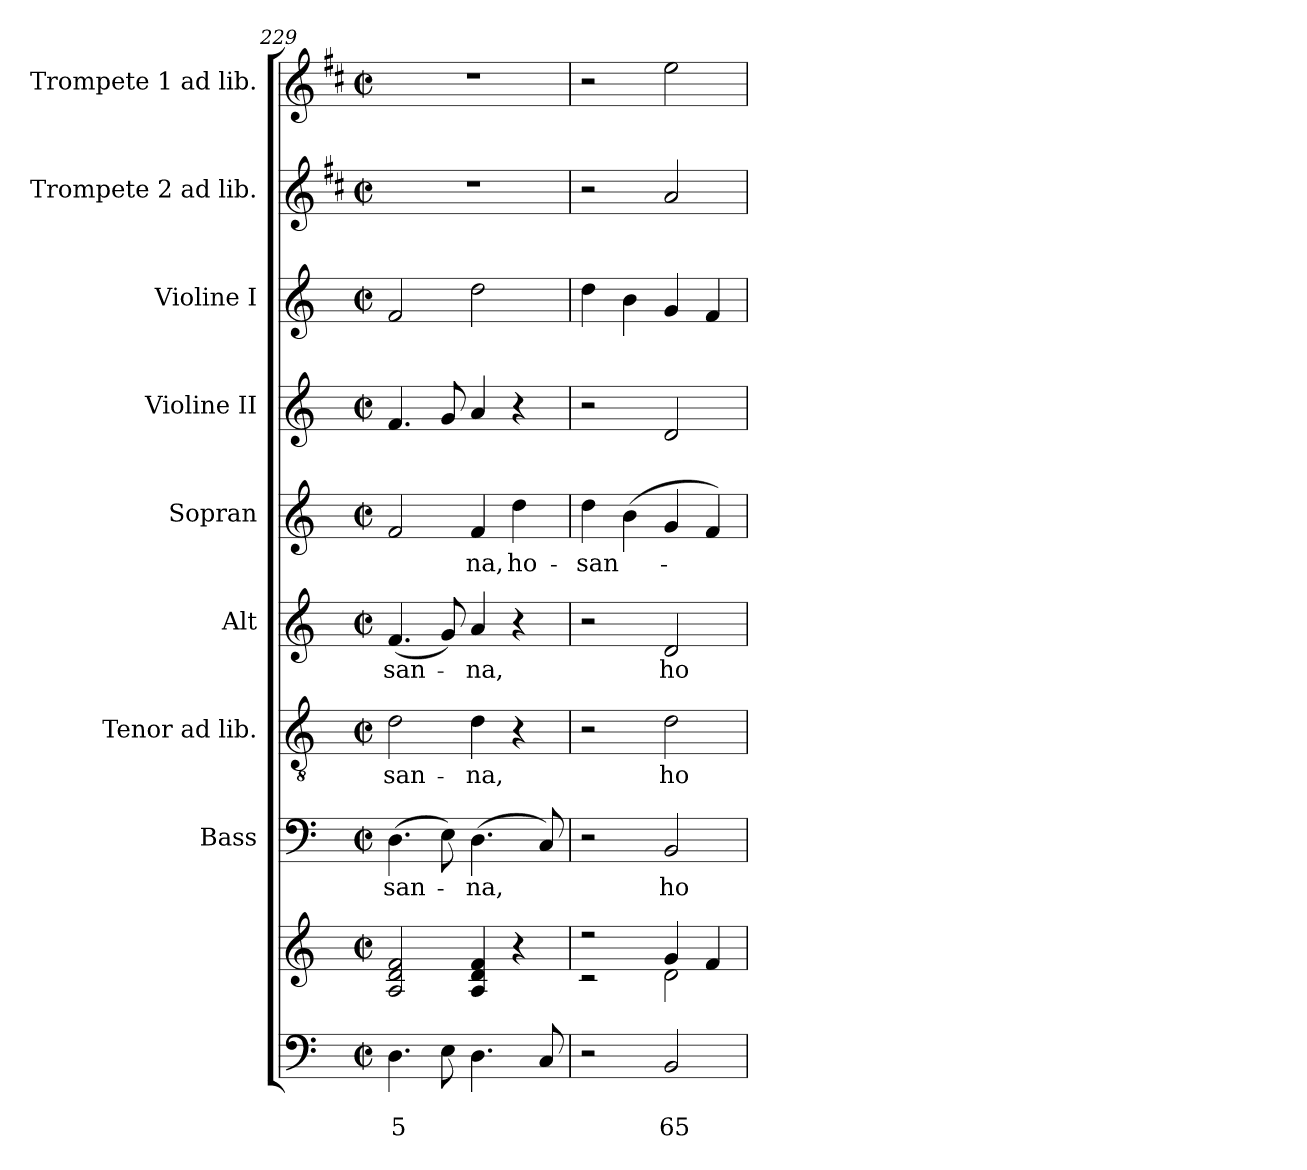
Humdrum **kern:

**kern	**text	**text	**kern	**kern	**text	**kern	**text	**kern	**text	**kern	**text	**kern	**kern	**kern	**kern
*part9	*part9	*part9	*part9	*part8	*part8	*part7	*part7	*part6	*part6	*part5	*part5	*part4	*part3	*part2	*part1
*staff10	*staff10	*staff10	*staff9	*staff8	*staff8	*staff7	*staff7	*staff6	*staff6	*staff5	*staff5	*staff4	*staff3	*staff2	*staff1
*	*	*	*	*I"Bass	*	*I"Tenor ad lib.	*	*I"Alt	*	*I"Sopran	*	*I"Violine II	*I"Violine I	*I"Trompete 2 ad lib.	*I"Trompete 1 ad lib.
*	*	*	*	*I'B.	*	*I'T.	*	*I'A.	*	*I'S.	*	*I'Vl. II	*I'Vl. I	*I'Trp. 2	*I'Trp. 1
*clefF4	*	*	*clefG2	*clefF4	*	*clefGv2	*	*clefG2	*	*clefG2	*	*clefG2	*clefG2	*clefG2	*clefG2
*	*	*	*	*	*	*	*	*	*	*	*	*	*	*ITrd1c2	*ITrd1c2
*k[]	*	*	*k[]	*k[]	*	*k[]	*	*k[]	*	*k[]	*	*k[]	*k[]	*k[]	*k[]
*C:	*	*	*C:	*C:	*	*C:	*	*C:	*	*C:	*	*C:	*C:	*C:	*C:
*M2/2	*	*	*M2/2	*M2/2	*	*M2/2	*	*M2/2	*	*M2/2	*	*M2/2	*M2/2	*M2/2	*M2/2
*met(c|)	*	*	*met(c|)	*met(c|)	*	*met(c|)	*	*met(c|)	*	*met(c|)	*	*met(c|)	*met(c|)	*met(c|)	*met(c|)
=229	=229	=229	=229	=229	=229	=229	=229	=229	=229	=229	=229	=229	=229	=229	=229
!	!	!LO:LY:b	!	!	!LO:LY:b	!	!LO:LY:b	!	!LO:LY:b	!	!	!	!	!	!
4.D\	.	5	2A/ 2d/ 2f/	(>4.D\	-san-	2d\	-san-	(<4.f/	-san-	2f/	.	4.f/	2f/	1r	1r
!	!	!LO:LY:b	!	!	!	!	!	!	!	!	!	!	!	!	!
8E\	.	_	.	8E\)	.	.	.	8g/)	.	.	.	8g/	.	.	.
!	!	!	!	!	!LO:LY:b	!	!LO:LY:b	!	!LO:LY:b	!	!LO:LY:b	!	!	!	!
4.D\	.	.	4A/ 4d/ 4f/	(>4.D\	-na,	4d\	-na,	4a/	-na,	4f/	-na,	4a/	2dd\	.	.
!	!	!	!	!	!	!	!	!	!	!	!LO:LY:b	!	!	!	!
.	.	.	4r	.	.	4r	.	4r	.	4dd\	ho-	4r	.	.	.
8C/	.	.	.	8C/)	.	.	.	.	.	.	.	.	.	.	.
=230	=230	=230	=230	=230	=230	=230	=230	=230	=230	=230	=230	=230	=230	=230	=230
*	*	*	*^	*	*	*	*	*	*	*	*	*	*	*	*
!	!	!	!	!	!	!	!	!	!	!	!	!LO:LY:b	!	!	!	!
2r	.	.	2r	2r	2r	.	2r	.	2r	.	4dd\	-san-	2r	4dd\	2r	2r
.	.	.	.	.	.	.	.	.	.	.	(>4b\	.	.	4b\	.	.
!	!	!LO:LY:b	!	!	!	!LO:LY:b	!	!LO:LY:b	!	!LO:LY:b	!	!	!	!	!	!
2BB/	.	65	4g/	2d\	2BB/	ho-	2d\	ho-	2d/	ho-	4g/	.	2d/	4g/	2g/	2dd\
.	.	.	4f/	.	.	.	.	.	.	.	4f/)	.	.	4f/	.	.
*	*	*	*v	*v	*	*	*	*	*	*	*	*	*	*	*	*
=	=	=	=	=	=	=	=	=	=	=	=	=	=	=	=
*-	*-	*-	*-	*-	*-	*-	*-	*-	*-	*-	*-	*-	*-	*-	*-
